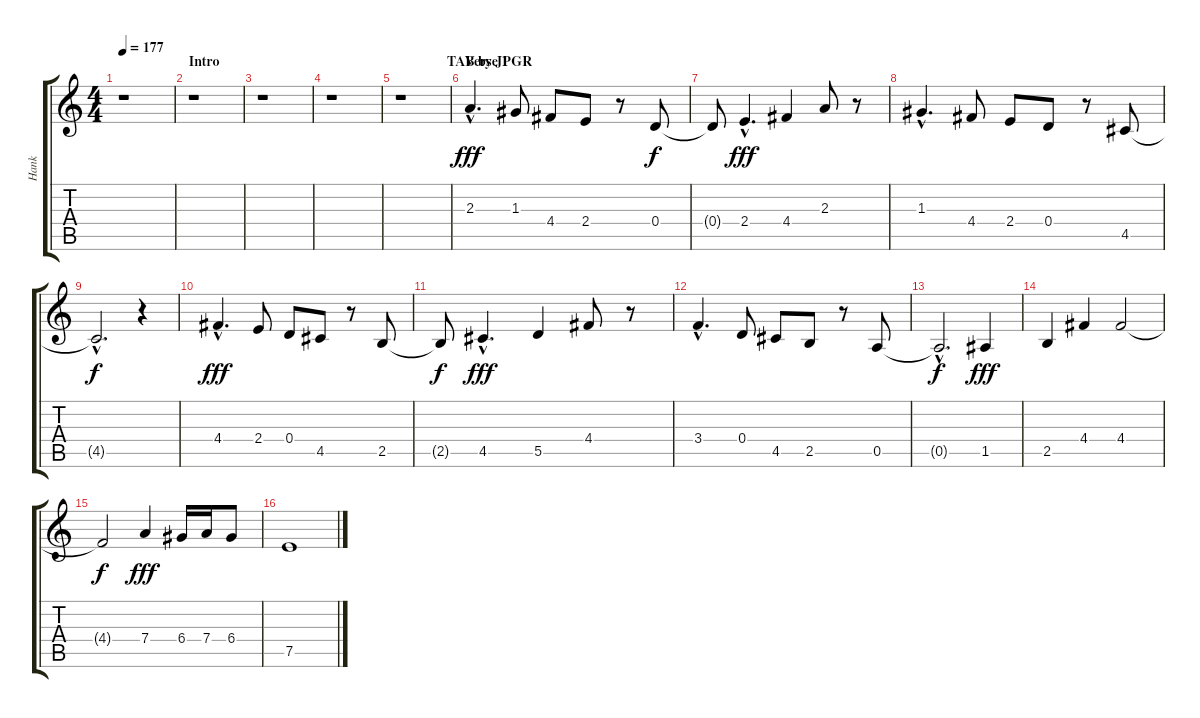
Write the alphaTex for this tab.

\track ("Hank" "Hank") {instrument electricguitarmuted}
\staff {score tabs}
\tuning (E4 B3 G3 D3 A2 E2) {hide}
\ts (4 4)
\tempo 177
\clef g2
\ks c
r.1{dy fff instrument electricguitarmuted} |
\section ("" "Intro                                                                 TAB by JPGR")
r.1 |
r.1 |
r.1 |
r.1 |
\section ("" "Verse 1")
2.3{hac}.4{d} 1.3.8 4.4.8 2.4.8 r.8 0.4.8{dy f} |
0.4{t}.8 2.4{hac}.4{d dy fff} 4.4.4 2.3.8 r.8 |
1.3{hac}.4{d} 4.4.8 2.4.8 0.4.8 r.8 4.5.8 |
4.5{hac t}.2{d dy f} r.4 |
4.4{hac}.4{d dy fff} 2.4.8 0.4.8 4.5.8 r.8 2.5.8 |
2.5{t}.8{dy f} 4.5{hac}.4{d dy fff} 5.5.4 4.4.8 r.8 |
3.4{hac}.4{d} 0.4.8 4.5.8 2.5.8 r.8 0.5.8 |
0.5{hac t}.2{d dy f} 1.5.4{dy fff instrument electricguitarjazz} |
2.5.4 4.4.4 4.4.2 |
4.4{t}.2{dy f} 7.4.4{dy fff} 6.4.16 7.4.16 6.4.8 |
7.5.1
